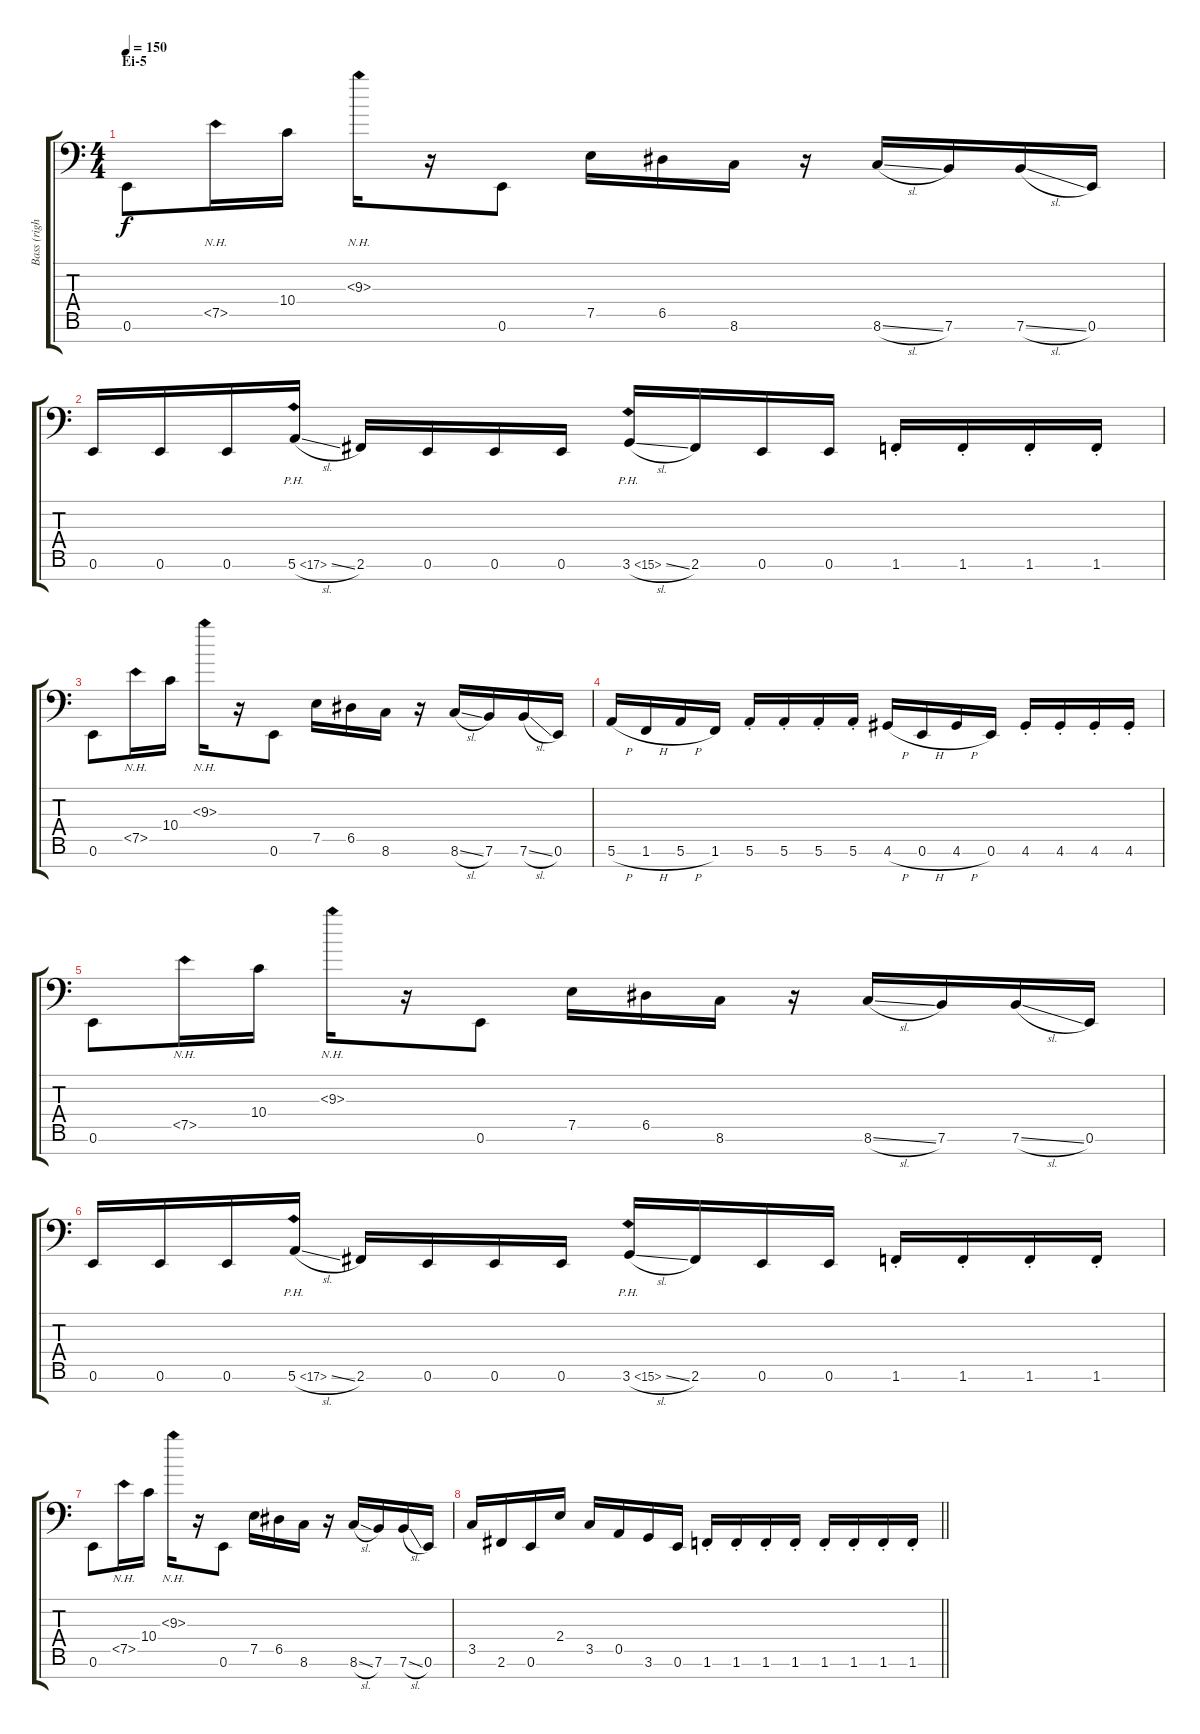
\track ("Bass (right)" "Bass (righ") {instrument synthbass1}
\staff {score tabs}
\tuning (E3 B2 G2 D2 A1 E1 B0) {hide}
\ts (4 4)
\section ("" "Ei-5")
\tempo 150
\clef f4
\ks c
0.6.8{dy f} 7.5{nh}.16 10.4.16 9.3{nh}.16 r.16 0.6.8 7.5.16 6.5.16 8.6.16 r.16 8.6{sl}.16 7.6.16 7.6{sl}.16 0.6.16 |
0.6.16 0.6.16 0.6.16 5.6{ph 12 sl}.16 2.6.16 0.6.16 0.6.16 0.6.16 3.6{ph 12 sl}.16 2.6.16 0.6.16 0.6.16 1.6{st}.16 1.6{st}.16 1.6{st}.16 1.6{st}.16 |
0.6.8 7.5{nh}.16 10.4.16 9.3{nh}.16 r.16 0.6.8 7.5.16 6.5.16 8.6.16 r.16 8.6{sl}.16 7.6.16 7.6{sl}.16 0.6.16 |
5.6{h}.16 1.6{h}.16 5.6{h}.16 1.6.16 5.6{st}.16 5.6{st}.16 5.6{st}.16 5.6{st}.16 4.6{h}.16 0.6{h}.16 4.6{h}.16 0.6.16 4.6{st}.16 4.6{st}.16 4.6{st}.16 4.6{st}.16 |
0.6.8 7.5{nh}.16 10.4.16 9.3{nh}.16 r.16 0.6.8 7.5.16 6.5.16 8.6.16 r.16 8.6{sl}.16 7.6.16 7.6{sl}.16 0.6.16 |
0.6.16 0.6.16 0.6.16 5.6{ph 12 sl}.16 2.6.16 0.6.16 0.6.16 0.6.16 3.6{ph 12 sl}.16 2.6.16 0.6.16 0.6.16 1.6{st}.16 1.6{st}.16 1.6{st}.16 1.6{st}.16 |
0.6.8 7.5{nh}.16 10.4.16 9.3{nh}.16 r.16 0.6.8 7.5.16 6.5.16 8.6.16 r.16 8.6{sl}.16 7.6.16 7.6{sl}.16 0.6.16 |
\barLineRight lightlight
3.5.16 2.6.16 0.6.16 2.4.16 3.5.16 0.5.16 3.6.16 0.6.16 1.6{st}.16 1.6{st}.16 1.6{st}.16 1.6{st}.16 1.6{st}.16 1.6{st}.16 1.6{st}.16 1.6{st}.16
